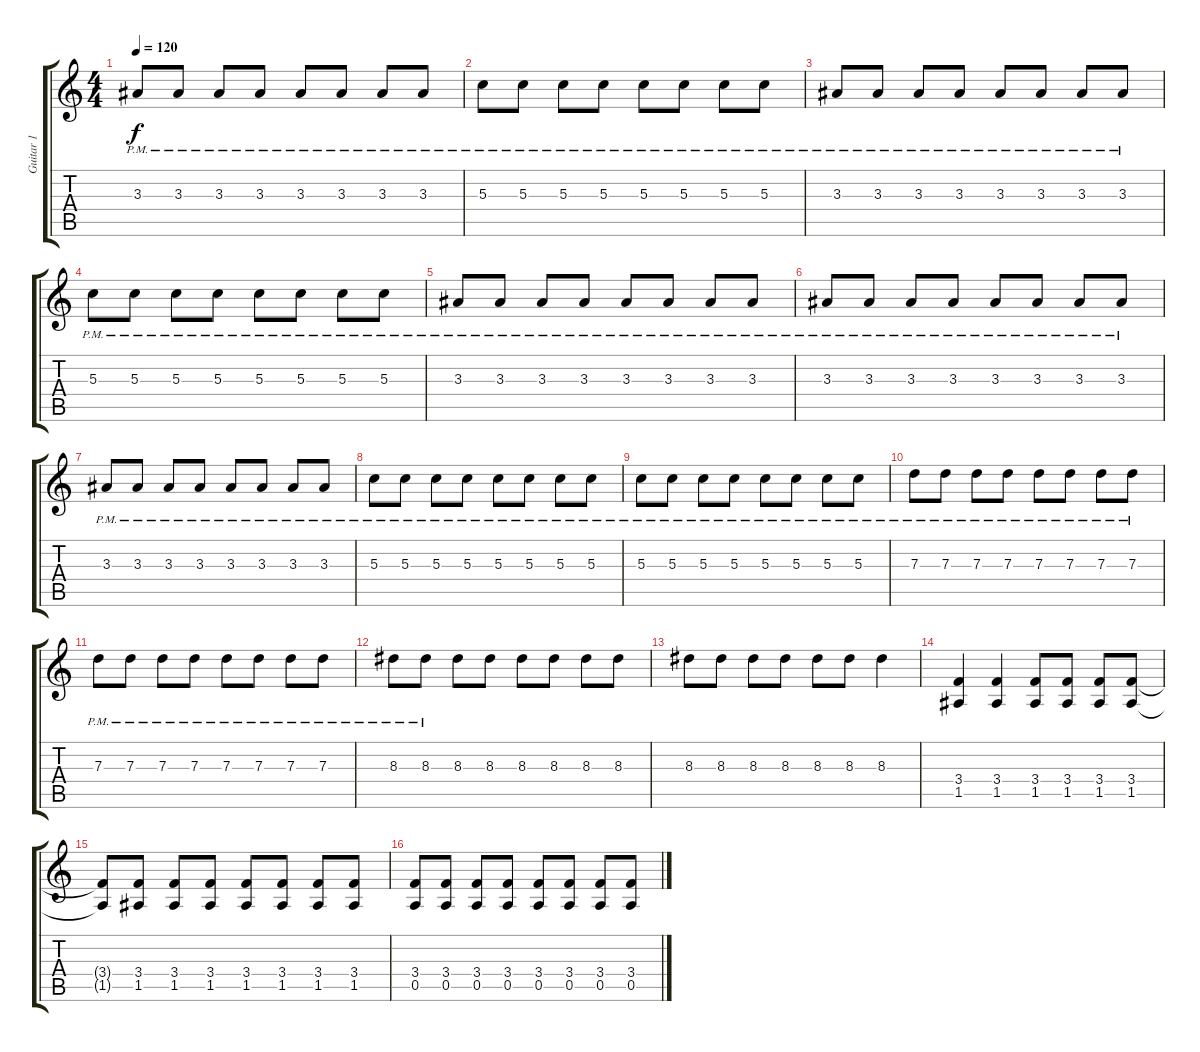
\track ("Guitar 1" "Guitar 1") {instrument distortionguitar}
\staff {score tabs}
\tuning (E4 B3 G3 D3 A2 E2) {hide}
\ts (4 4)
\tempo 120
\clef g2
\ks c
3.3{pm}.8{dy f} 3.3{pm}.8 3.3{pm}.8 3.3{pm}.8 3.3{pm}.8 3.3{pm}.8 3.3{pm}.8 3.3{pm}.8 |
5.3{pm}.8 5.3{pm}.8 5.3{pm}.8 5.3{pm}.8 5.3{pm}.8 5.3{pm}.8 5.3{pm}.8 5.3{pm}.8 |
3.3{pm}.8 3.3{pm}.8 3.3{pm}.8 3.3{pm}.8 3.3{pm}.8 3.3{pm}.8 3.3{pm}.8 3.3{pm}.8 |
5.3{pm}.8 5.3{pm}.8 5.3{pm}.8 5.3{pm}.8 5.3{pm}.8 5.3{pm}.8 5.3{pm}.8 5.3{pm}.8 |
3.3{pm}.8 3.3{pm}.8 3.3{pm}.8 3.3{pm}.8 3.3{pm}.8 3.3{pm}.8 3.3{pm}.8 3.3{pm}.8 |
3.3{pm}.8 3.3{pm}.8 3.3{pm}.8 3.3{pm}.8 3.3{pm}.8 3.3{pm}.8 3.3{pm}.8 3.3{pm}.8 |
3.3{pm}.8 3.3{pm}.8 3.3{pm}.8 3.3{pm}.8 3.3{pm}.8 3.3{pm}.8 3.3{pm}.8 3.3{pm}.8 |
5.3{pm}.8 5.3{pm}.8 5.3{pm}.8 5.3{pm}.8 5.3{pm}.8 5.3{pm}.8 5.3{pm}.8 5.3{pm}.8 |
5.3{pm}.8 5.3{pm}.8 5.3{pm}.8 5.3{pm}.8 5.3{pm}.8 5.3{pm}.8 5.3{pm}.8 5.3{pm}.8 |
7.3{pm}.8 7.3{pm}.8 7.3{pm}.8 7.3{pm}.8 7.3{pm}.8 7.3{pm}.8 7.3{pm}.8 7.3{pm}.8 |
7.3{pm}.8 7.3{pm}.8 7.3{pm}.8 7.3{pm}.8 7.3{pm}.8 7.3{pm}.8 7.3{pm}.8 7.3{pm}.8 |
8.3{pm}.8 8.3{pm}.8 8.3.8 8.3.8 8.3.8 8.3.8 8.3.8 8.3.8 |
8.3.8 8.3.8 8.3.8 8.3.8 8.3.8 8.3.8 8.3.4 |
(3.4 1.5).4 (3.4 1.5).4 (3.4 1.5).8 (3.4 1.5).8 (3.4 1.5).8 (3.4 1.5).8 |
(3.4{t} 1.5{t}).8 (3.4 1.5).8 (3.4 1.5).8 (3.4 1.5).8 (3.4 1.5).8 (3.4 1.5).8 (3.4 1.5).8 (3.4 1.5).8 |
(3.4 0.5).8 (3.4 0.5).8 (3.4 0.5).8 (3.4 0.5).8 (3.4 0.5).8 (3.4 0.5).8 (3.4 0.5).8 (3.4 0.5).8
